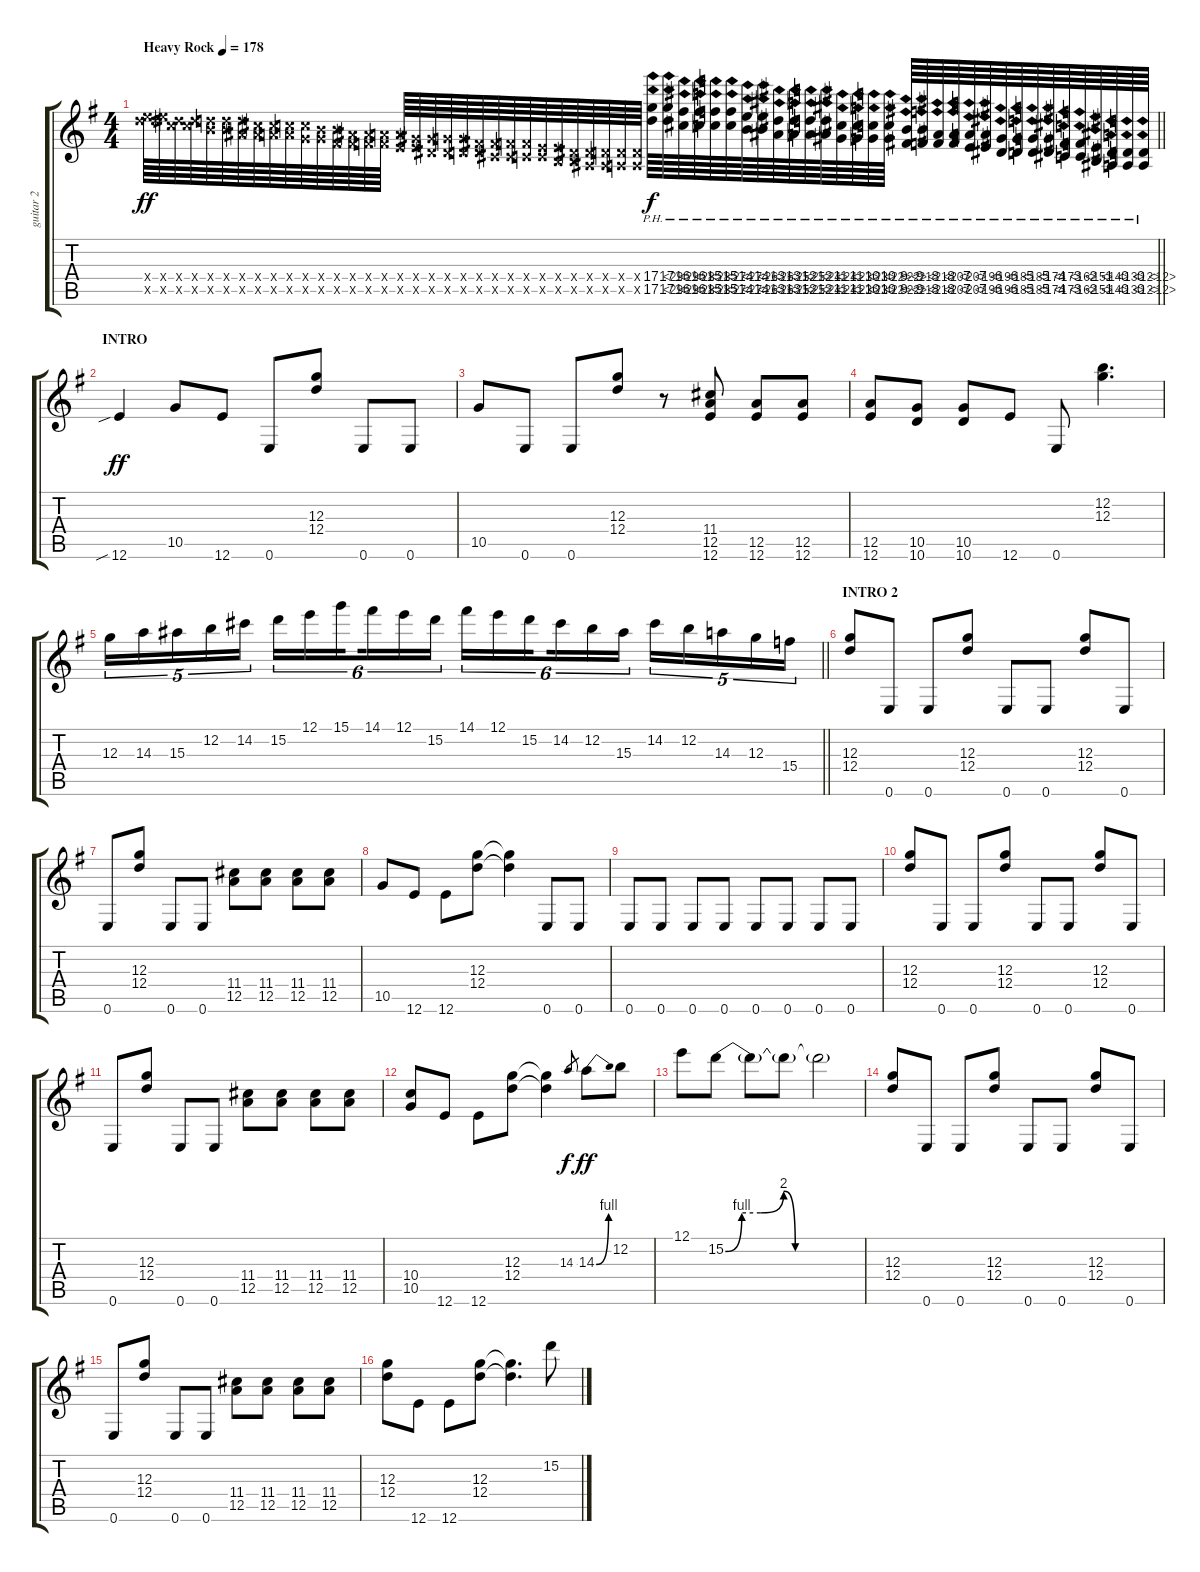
\track ("guitar 2" "guitar 2") {instrument distortionguitar}
\staff {score tabs}
\tuning (E4 B3 G3 D3 A2 E2) {hide}
\ts (4 4)
\tempo (178 "Heavy Rock")
\clef g2
\barLineRight lightlight
\ks eminor
(14.4{x} 17.5{x}).64{dy ff instrument distortionguitar} (14.4{x} 17.5{x}).64 (13.4{x} 15.5{x}).64 (13.4{x} 15.5{x}).64 (12.4{x} 14.5{x}).64 (12.4{x} 14.5{x}).64 (12.4{x} 13.5{x}).64 (11.4{x} 13.5{x}).64 (11.4{x} 12.5{x}).64 (10.4{x} 12.5{x}).64 (10.4{x} 10.5{x}).64 (9.4{x} 10.5{x}).64 (9.4{x} 9.5{x}).64 (8.4{x} 9.5{x}).64 (8.4{x} 8.5{x}).64 (7.4{x} 8.5{x}).64 (7.4{x} 7.5{x}).64 (6.4{x} 7.5{x}).64 (6.4{x} 6.5{x}).64 (5.4{x} 6.5{x}).64 (5.4{x} 5.5{x}).64 (4.4{x} 5.5{x}).64 (4.4{x} 4.5{x}).64 (3.4{x} 4.5{x}).64 (3.4{x} 3.5{x}).64 (2.4{x} 3.5{x}).64 (2.4{x} 2.5{x}).64 (1.4{x} 2.5{x}).64 (1.4{x} 1.5{x}).64 (0.4{x} 1.5{x}).64 (0.4{x} 0.5{x}).64 (0.4{x} 0.5{x}).64 (17.4{ph 12} 17.5{ph 12}).64{dy f} (17.4{ph 12} 17.5{ph 12}).64 (16.4{ph 12} 16.5{ph 12}).64 (16.4{ph 12} 16.5{ph 12}).64 (15.4{ph 12} 15.5{ph 12}).64 (15.4{ph 12} 15.5{ph 12}).64 (14.4{ph 12} 14.5{ph 12}).64 (14.4{ph 12} 14.5{ph 12}).64 (13.4{ph 12} 13.5{ph 12}).64 (13.4{ph 12} 13.5{ph 12}).64 (12.4{ph 12} 12.5{ph 12}).64 (12.4{ph 12} 12.5{ph 12}).64 (11.4{ph 12} 11.5{ph 12}).64 (11.4{ph 12} 11.5{ph 12}).64 (10.4{ph 12} 10.5{ph 12}).64 (10.4{ph 12} 10.5{ph 12}).64 (9.4{ph 12} 9.5{ph 12}).64 (9.4{ph 12} 9.5{ph 12}).64 (8.4{ph 12} 8.5{ph 12}).64 (8.4{ph 12} 8.5{ph 12}).64 (7.4{ph 12} 7.5{ph 12}).64 (7.4{ph 12} 7.5{ph 12}).64 (6.4{ph 12} 6.5{ph 12}).64 (6.4{ph 12} 6.5{ph 12}).64 (5.4{ph 12} 5.5{ph 12}).64 (5.4{ph 12} 5.5{ph 12}).64 (4.4{ph 12} 4.5{ph 12}).64 (3.4{ph 12} 3.5{ph 12}).64 (2.4{ph 12} 2.5{ph 12}).64 (1.4{ph 12} 1.5{ph 12}).64 (0.4{ph 12} 0.5{ph 12}).64 (0.4{ph 12} 0.5{ph 12}).64 |
\section ("" "INTRO")
12.6{sib}.4{dy ff} 10.5.8 12.6.8 0.6.8 (12.3 12.4).8 0.6.8 0.6.8 |
10.5.8 0.6.8 0.6.8 (12.3 12.4).8 r.8 (11.4 12.5 12.6).8 (12.5 12.6).8 (12.5 12.6).8 |
(12.5 12.6).8 (10.5 10.6).8 (10.5 10.6).8 12.6.8 0.6.8 (12.2 12.3).4{d} |
\barLineRight lightlight
12.3.16{tu (5 4)} 14.3.16{tu (5 4)} 15.3.16{tu (5 4)} 12.2.16{tu (5 4)} 14.2.16{tu (5 4)} 15.2.16{tu (6 4)} 12.1.16{tu (6 4)} 15.1.16{tu (6 4) beam splitsecondary} 14.1.16{tu (6 4)} 12.1.16{tu (6 4)} 15.2.16{tu (6 4)} 14.1.16{tu (6 4)} 12.1.16{tu (6 4)} 15.2.16{tu (6 4) beam splitsecondary} 14.2.16{tu (6 4)} 12.2.16{tu (6 4)} 15.3.16{tu (6 4)} 14.2.16{tu (5 4)} 12.2.16{tu (5 4)} 14.3.16{tu (5 4)} 12.3.16{tu (5 4)} 15.4.16{tu (5 4)} |
\section ("" "INTRO 2")
(12.3 12.4).8 0.6.8 0.6.8 (12.3 12.4).8 0.6.8 0.6.8 (12.3 12.4).8 0.6.8 |
0.6.8 (12.3 12.4).8 0.6.8 0.6.8 (11.4 12.5).8 (11.4 12.5).8 (11.4 12.5).8 (11.4 12.5).8 |
10.5.8 12.6.8 12.6.8 (12.3 12.4).8 (12.3{t} 12.4{t}).4 0.6.8 0.6.8 |
0.6.8 0.6.8 0.6.8 0.6.8 0.6.8 0.6.8 0.6.8 0.6.8 |
(12.3 12.4).8 0.6.8 0.6.8 (12.3 12.4).8 0.6.8 0.6.8 (12.3 12.4).8 0.6.8 |
0.6.8 (12.3 12.4).8 0.6.8 0.6.8 (11.4 12.5).8 (11.4 12.5).8 (11.4 12.5).8 (11.4 12.5).8 |
(10.4 10.5).8 12.6.8 12.6.8 (12.3 12.4).8 (12.3{t} 12.4{t}).4 14.3.8{gr dy f} 14.3{be (bend 0 0 60 4)}.8{dy ff} 12.2.8 |
12.1.8 15.2{be (custom 0 0 7 4 15 4 25 8 30 0 44 0 60 0)}.8 15.2{t}.8 15.2{t}.8 15.2{t}.2 |
(12.3 12.4).8 0.6.8 0.6.8 (12.3 12.4).8 0.6.8 0.6.8 (12.3 12.4).8 0.6.8 |
0.6.8 (12.3 12.4).8 0.6.8 0.6.8 (11.4 12.5).8 (11.4 12.5).8 (11.4 12.5).8 (11.4 12.5).8 |
(12.3 12.4).8 12.6.8 12.6.8 (12.3 12.4).8 (12.3{t} 12.4{t}).4{d} 15.2{h}.8
